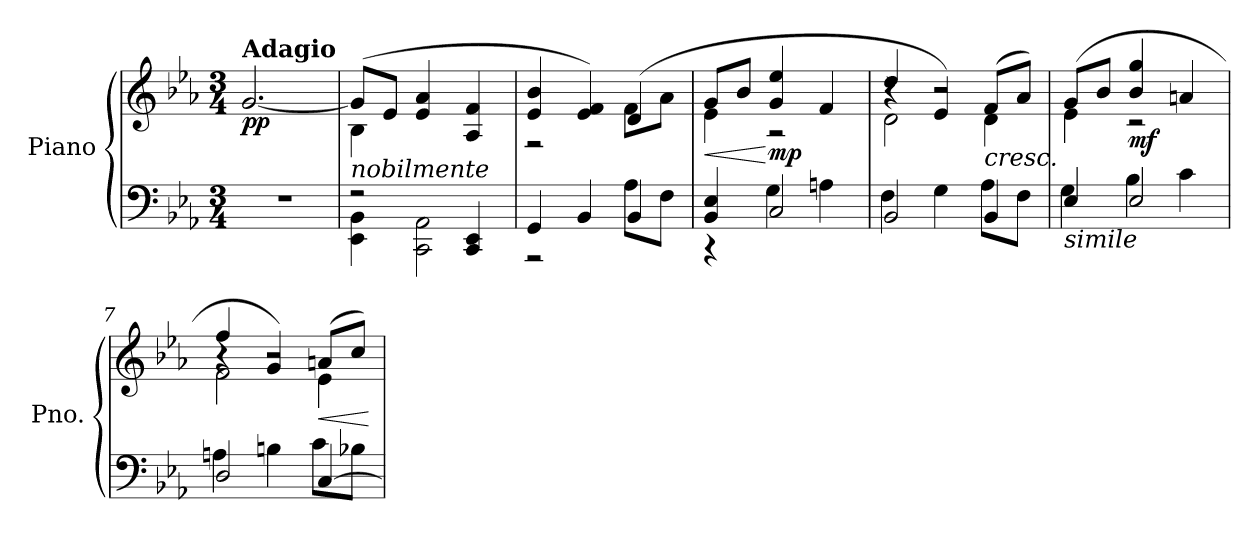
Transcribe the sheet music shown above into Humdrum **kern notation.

**kern	**kern	**dynam
*part1	*part1	*part1
*staff2	*staff1	*staff1/2
*I"Piano	*	*
*I'Pno.	*	*
*clefF4	*clefG2	*
*k[b-e-a-]	*k[b-e-a-]	*
*M3/4	*M3/4	*
*MM52	*MM52	*
=1	=1	=1
!	!LO:TX:a:B:t=Adagio	!
!	!	!LO:DY:b
2.r	[2.g/	pp
=2	=2	=2
*^	*^	*
!	!	!LO:TX:b:i:t=nobilmente	!	!
2r	4EE-\ 4BB-\	(>8g/L]	4B-\	.
.	.	8e-/J	.	.
.	2CC\ 2AA-\	4e-/ 4a-/	2ryy	.
4CC/ 4EE-/	.	4A-/ 4f/	.	.
=3	=3	=3	=3	=3
4GG/	2r	4e-/ 4b-/	2r	.
4BB-/	.	4e-/ 4f/)	.	.
4BB-/	8A-\L	(>4d/	8f\L	.
.	8F\J	.	8a-\J	.
=4	=4	=4	=4	=4
!	!	!	!	!LO:HP:b
4BB-/ 4E-/	4r	8g/L	4e-\	<
.	.	8b-/J	.	.
!	!	!	!	!LO:DY:n=1:b
2C/	4G\	4g/ 4ee-/	2r	[ mp
.	4An\	4f/	.	.
=5	=5	=5	=5	=5
*	*	*	*^	*
2BB-/	4F\	4r	2d\	4dd/	.
.	4G\	4e-/)	.	2r	.
!	!	!LO:TX:b:i:t=cresc.	!	!	!
4BB-/	8A-\L	(>8f/L	4d\	.	.
.	8F\J	8a-/J)	.	.	.
*	*	*	*v	*v	*
=6	=6	=6	=6	=6
!LO:TX:b:i:t=simile	!	!	!	!
4E-/	4G\	(>8g/L	4e-\	.
.	.	8b-/J	.	.
!	!	!	!	!LO:DY:b
2E-/	4B-\	4b-/ 4gg/	2r	mf
.	4c\	4an/	.	.
=7	=7	=7	=7	=7
*	*	*	*^	*
2D/	4An\	4r	2f\	4ff/	.
.	4Bn\	4g/)	.	2r	.
!	!	!	!	!	!LO:HP:b
[4C/	8c\L	(>8an/L	4e-\	.	<
.	8B-X\J	8cc/J)	.	.	.
*v	*v	*	*	*	*
*	*v	*v	*v	*
.	.	[
=	=	=
*-	*-	*-
